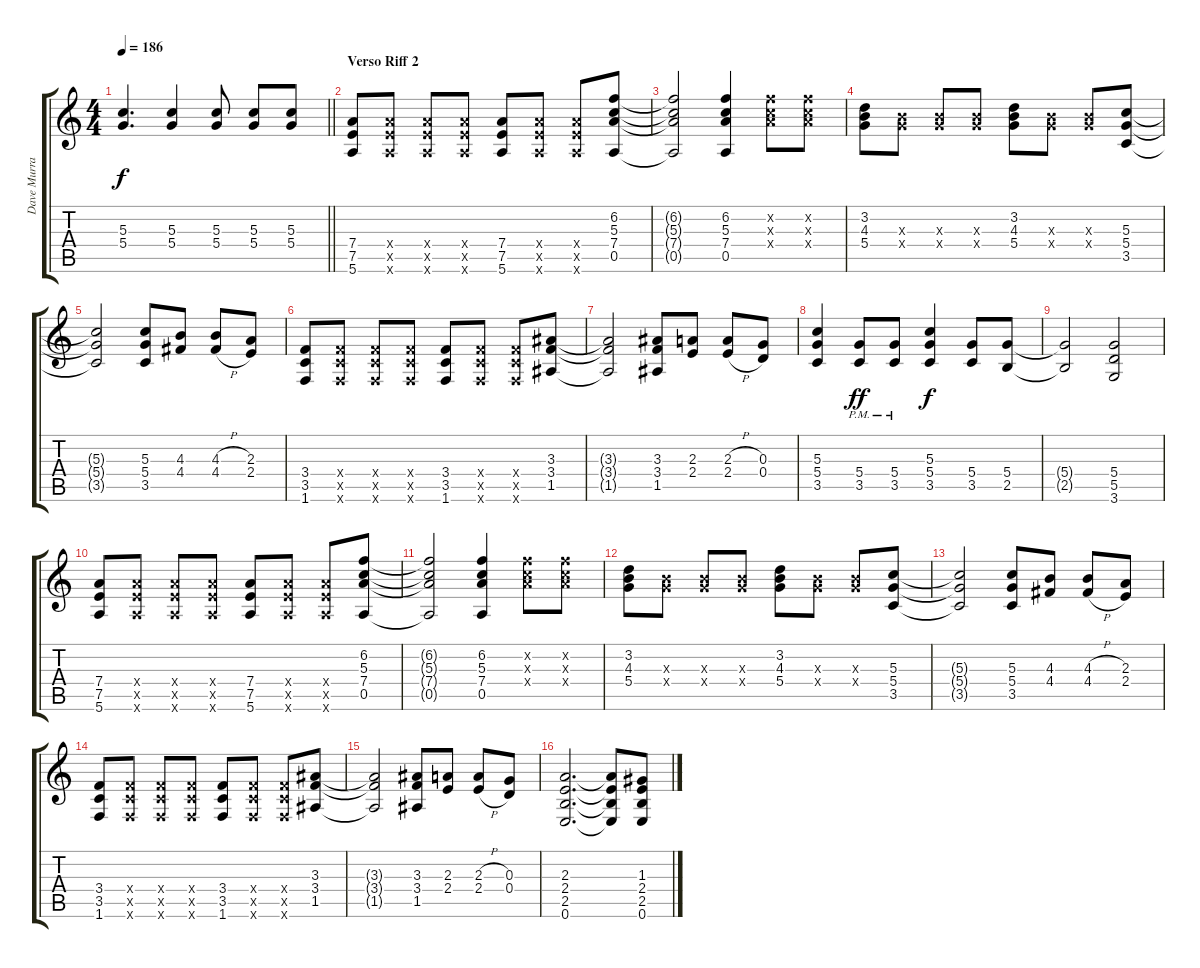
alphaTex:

\track ("Dave Murray" "Dave Murra") {instrument overdrivenguitar}
\staff {score tabs}
\tuning (E4 B3 G3 D3 A2 E2) {hide}
\ts (4 4)
\tempo 186
\clef g2
\barLineRight lightlight
\ks c
(5.3 5.4).4{d dy f} (5.3 5.4).4 (5.3 5.4).8 (5.3 5.4).8 (5.3 5.4).8 |
\section ("" "Verso Riff 2")
(7.4 7.5 5.6).8 (7.4{x} 7.5{x} 5.6{x}).8 (7.4{x} 7.5{x} 5.6{x}).8 (7.4{x} 7.5{x} 5.6{x}).8 (7.4 7.5 5.6).8 (7.4{x} 7.5{x} 5.6{x}).8 (7.4{x} 7.5{x} 5.6{x}).8 (6.2 5.3 7.4 0.5).8 |
(6.2{t} 5.3{t} 7.4{t} 0.5{t}).2 (6.2 5.3 7.4 0.5).4 (6.2{x} 5.3{x} 7.4{x}).8 (6.2{x} 5.3{x} 7.4{x}).8 |
(3.2 4.3 5.4).8 (4.3{x} 5.4{x}).8 (4.3{x} 5.4{x}).8 (4.3{x} 5.4{x}).8 (3.2 4.3 5.4).8 (4.3{x} 5.4{x}).8 (4.3{x} 5.4{x}).8 (5.3 5.4 3.5).8 |
(5.3{t} 5.4{t} 3.5{t}).2 (5.3 5.4 3.5).8 (4.3 4.4).8 (4.3{h} 4.4{h}).8 (2.3 2.4).8 |
(3.4 3.5 1.6).8 (3.4{x} 3.5{x} 1.6{x}).8 (3.4{x} 3.5{x} 1.6{x}).8 (3.4{x} 3.5{x} 1.6{x}).8 (3.4 3.5 1.6).8 (3.4{x} 3.5{x} 1.6{x}).8 (3.4{x} 3.5{x} 1.6{x}).8 (3.3 3.4 1.5).8 |
(3.3{t} 3.4{t} 1.5{t}).2 (3.3 3.4 1.5).8 (2.3 2.4).8 (2.3{h} 2.4{h}).8 (0.3 0.4).8 |
(5.3 5.4 3.5).4 (5.4{pm} 3.5{pm}).8{dy ff} (5.4{pm} 3.5{pm}).8 (5.3 5.4 3.5).4{dy f} (5.4 3.5).8 (5.4 2.5).8 |
(5.4{t} 2.5{t}).2 (5.4 5.5 3.6).2 |
(7.4 7.5 5.6).8 (7.4{x} 7.5{x} 5.6{x}).8 (7.4{x} 7.5{x} 5.6{x}).8 (7.4{x} 7.5{x} 5.6{x}).8 (7.4 7.5 5.6).8 (7.4{x} 7.5{x} 5.6{x}).8 (7.4{x} 7.5{x} 5.6{x}).8 (6.2 5.3 7.4 0.5).8 |
(6.2{t} 5.3{t} 7.4{t} 0.5{t}).2 (6.2 5.3 7.4 0.5).4 (6.2{x} 5.3{x} 7.4{x}).8 (6.2{x} 5.3{x} 7.4{x}).8 |
(3.2 4.3 5.4).8 (4.3{x} 5.4{x}).8 (4.3{x} 5.4{x}).8 (4.3{x} 5.4{x}).8 (3.2 4.3 5.4).8 (4.3{x} 5.4{x}).8 (4.3{x} 5.4{x}).8 (5.3 5.4 3.5).8 |
(5.3{t} 5.4{t} 3.5{t}).2 (5.3 5.4 3.5).8 (4.3 4.4).8 (4.3{h} 4.4{h}).8 (2.3 2.4).8 |
(3.4 3.5 1.6).8 (3.4{x} 3.5{x} 1.6{x}).8 (3.4{x} 3.5{x} 1.6{x}).8 (3.4{x} 3.5{x} 1.6{x}).8 (3.4 3.5 1.6).8 (3.4{x} 3.5{x} 1.6{x}).8 (3.4{x} 3.5{x} 1.6{x}).8 (3.3 3.4 1.5).8 |
(3.3{t} 3.4{t} 1.5{t}).2 (3.3 3.4 1.5).8 (2.3 2.4).8 (2.3{h} 2.4{h}).8 (0.3 0.4).8 |
(2.3 2.4 2.5 0.6).2{d} (2.3{t} 2.4{t} 2.5{t} 0.6{t}).8 (1.3 2.4 2.5 0.6).8
